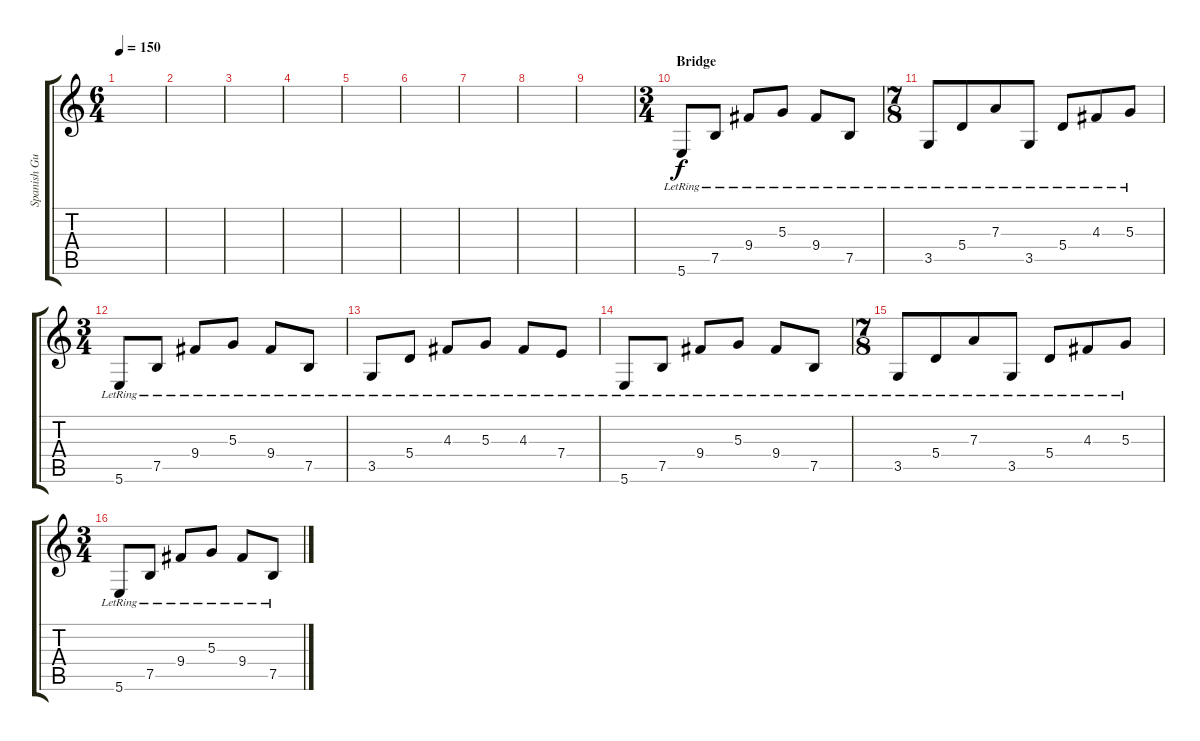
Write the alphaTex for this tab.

\track ("Spanish Guitar 1" "Spanish Gu") {instrument acousticguitarsteel}
\staff {score tabs}
\tuning (B3 Gb3 D3 A2 E2 B1) {hide}
\ts (6 4)
\tempo 150
\clef g2
\ks c
|
|
|
|
|
|
|
|
|
\ts (3 4)
\section ("" "Bridge")
5.6{lr}.8 7.5{lr}.8 9.4{lr}.8 5.3{lr}.8 9.4{lr}.8 7.5{lr}.8 |
\ts (7 8)
3.5{lr}.8 5.4{lr}.8 7.3{lr}.8 3.5{lr}.8 5.4{lr}.8 4.3{lr}.8 5.3{lr}.8 |
\ts (3 4)
5.6{lr}.8 7.5{lr}.8 9.4{lr}.8 5.3{lr}.8 9.4{lr}.8 7.5{lr}.8 |
3.5{lr}.8 5.4{lr}.8 4.3{lr}.8 5.3{lr}.8 4.3{lr}.8 7.4{lr}.8 |
5.6{lr}.8 7.5{lr}.8 9.4{lr}.8 5.3{lr}.8 9.4{lr}.8 7.5{lr}.8 |
\ts (7 8)
3.5{lr}.8 5.4{lr}.8 7.3{lr}.8 3.5{lr}.8 5.4{lr}.8 4.3{lr}.8 5.3{lr}.8 |
\ts (3 4)
5.6{lr}.8 7.5{lr}.8 9.4{lr}.8 5.3{lr}.8 9.4{lr}.8 7.5{lr}.8
